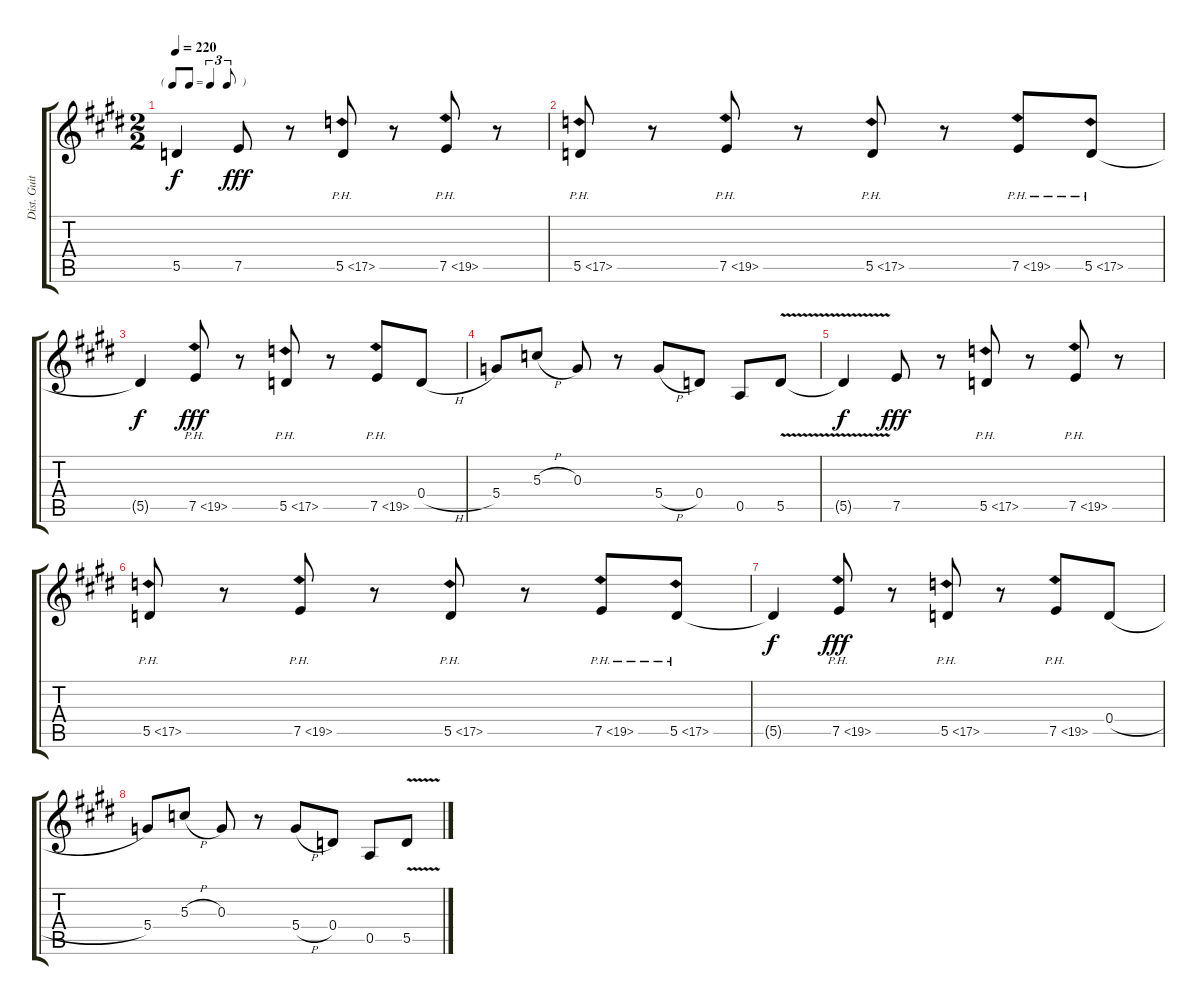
\track ("Dist. Guitar" "Dist. Guit") {instrument distortionguitar}
\staff {score tabs}
\tuning (E4 B3 G3 D3 A2 E2) {hide}
\ts (2 2)
\tf triplet8th
\tempo 220
\clef g2
\ks e
5.5{t}.4{dy f volume 8} 7.5.8{dy fff} r.8 5.5{ph 12}.8 r.8 7.5{ph 12}.8 r.8 |
5.5{ph 12}.8 r.8 7.5{ph 12}.8 r.8 5.5{ph 12}.8 r.8 7.5{ph 12}.8 5.5{ph 12}.8 |
5.5{t}.4{dy f} 7.5{ph 12}.8{dy fff} r.8 5.5{ph 12}.8 r.8 7.5{ph 12}.8 0.4{h}.8 |
5.4.8 5.3{h}.8 0.3.8 r.8 5.4{h}.8 0.4.8 0.5.8 5.5{v}.8 |
5.5{t}.4{dy f volume 0} 7.5.8{dy fff} r.8 5.5{ph 12}.8 r.8 7.5{ph 12}.8 r.8 |
5.5{ph 12}.8 r.8 7.5{ph 12}.8 r.8 5.5{ph 12}.8 r.8 7.5{ph 12}.8 5.5{ph 12}.8 |
5.5{t}.4{dy f} 7.5{ph 12}.8{dy fff} r.8 5.5{ph 12}.8 r.8 7.5{ph 12}.8 0.4{h}.8 |
5.4.8 5.3{h}.8 0.3.8 r.8 5.4{h}.8 0.4.8 0.5.8 5.5{v}.8
